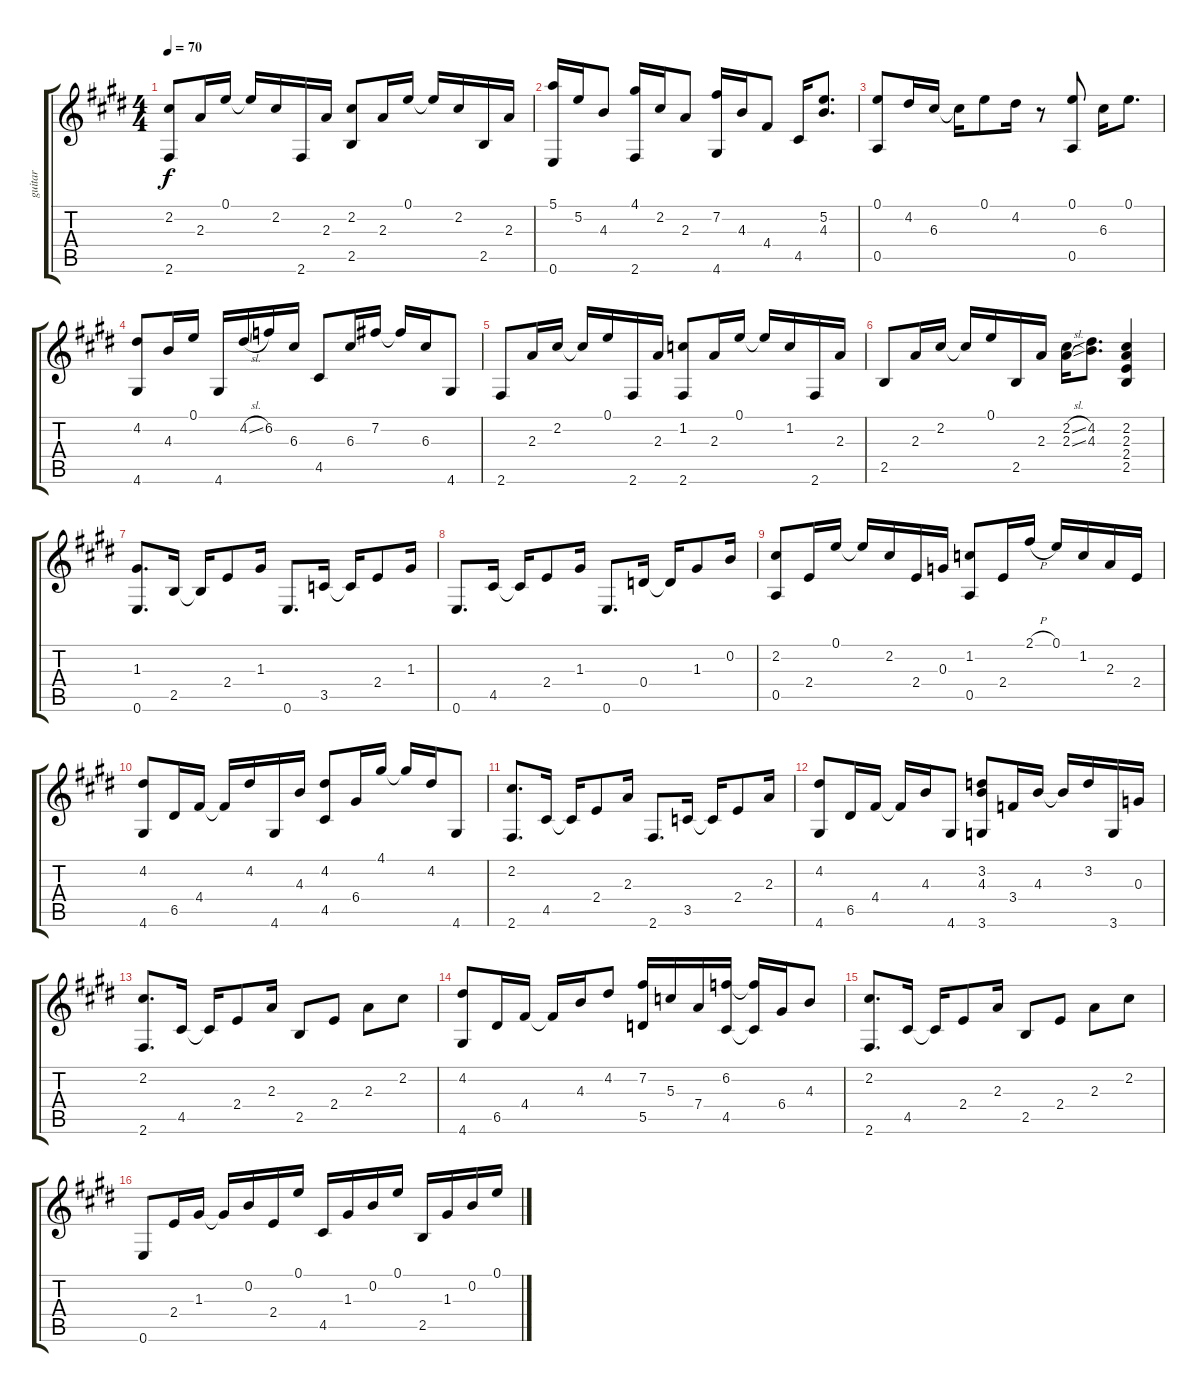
\track ("guitar" "guitar") {instrument acousticguitarsteel}
\staff {score tabs}
\tuning (E4 B3 G3 D3 A2 E2) {hide}
\ts (4 4)
\tempo 70
\clef g2
\ks e
(2.2 2.6).8{dy f} 2.3.16 0.1.16 0.1{t}.16 2.2.16 2.6.16 2.3.16 (2.2 2.5).8 2.3.16 0.1.16 0.1{t}.16 2.2.16 2.5.16 2.3.16 |
(5.1 0.6).16 5.2.16 4.3.8 (4.1 2.6).16 2.2.16 2.3.8 (7.2 4.6).16 4.3.16 4.4.8 4.5.16 (5.2 4.3).8{d} |
(0.1 0.5).8 4.2.16 6.3.16 6.3{t}.16 0.1.8 4.2.16 r.8 (0.1 0.5).8 6.3.16 0.1.8{d} |
(4.2 4.6).8 4.3.16 0.1.16 4.6.16 4.2{sl}.16 6.2.16 6.3.16 4.5.8 6.3.16 7.2.16 7.2{t}.16 6.3.16 4.6.8 |
2.6.8 2.3.16 2.2.16 2.2{t}.16 0.1.16 2.6.16 2.3.16 (1.2 2.6).8 2.3.16 0.1.16 0.1{t}.16 1.2.16 2.6.16 2.3.16 |
2.5.8 2.3.16 2.2.16 2.2{t}.16 0.1.16 2.5.16 2.3.16 (2.2{sl} 2.3{sl}).16 (4.2 4.3).8{d} (2.2 2.3 2.4 2.5).4 |
(1.3 0.6).8{d} 2.5.16 2.5{t}.16 2.4.8 1.3.16 0.6.8{d} 3.5.16 3.5{t}.16 2.4.8 1.3.16 |
0.6.8{d} 4.5.16 4.5{t}.16 2.4.8 1.3.16 0.6.8{d} 0.4.16 0.4{t}.16 1.3.8 0.2.16 |
(2.2 0.5).8 2.4.16 0.1.16 0.1{t}.16 2.2.16 2.4.16 0.3.16 (1.2 0.5).8 2.4.16 2.1{h}.16 0.1.16 1.2.16 2.3.16 2.4.16 |
(4.2 4.6).8 6.5.16 4.4.16 4.4{t}.16 4.2.16 4.6.16 4.3.16 (4.2 4.5).8 6.4.16 4.1.16 4.1{t}.16 4.2.16 4.6.8 |
(2.2 2.6).8{d} 4.5.16 4.5{t}.16 2.4.8 2.3.16 2.6.8{d} 3.5.16 3.5{t}.16 2.4.8 2.3.16 |
(4.2 4.6).8 6.5.16 4.4.16 4.4{t}.16 4.3.16 4.6.8 (3.2 4.3 3.6).8 3.4.16 4.3.16 4.3{t}.16 3.2.16 3.6.16 0.3.16 |
(2.2 2.6).8{d} 4.5.16 4.5{t}.16 2.4.8 2.3.16 2.5.8 2.4.8 2.3.8 2.2.8 |
(4.2 4.6).8 6.5.16 4.4.16 4.4{t}.16 4.3.16 4.2.8 (7.2 5.5).16 5.3.16 7.4.16 (6.2 4.5).16 (6.2{t} 4.5{t}).16 6.4.16 4.3.8 |
(2.2 2.6).8{d} 4.5.16 4.5{t}.16 2.4.8 2.3.16 2.5.8 2.4.8 2.3.8 2.2.8 |
0.6.8 2.4.16 1.3.16 1.3{t}.16 0.2.16 2.4.16 0.1.16 4.5.16 1.3.16 0.2.16 0.1.16 2.5.16 1.3.16 0.2.16 0.1.16
